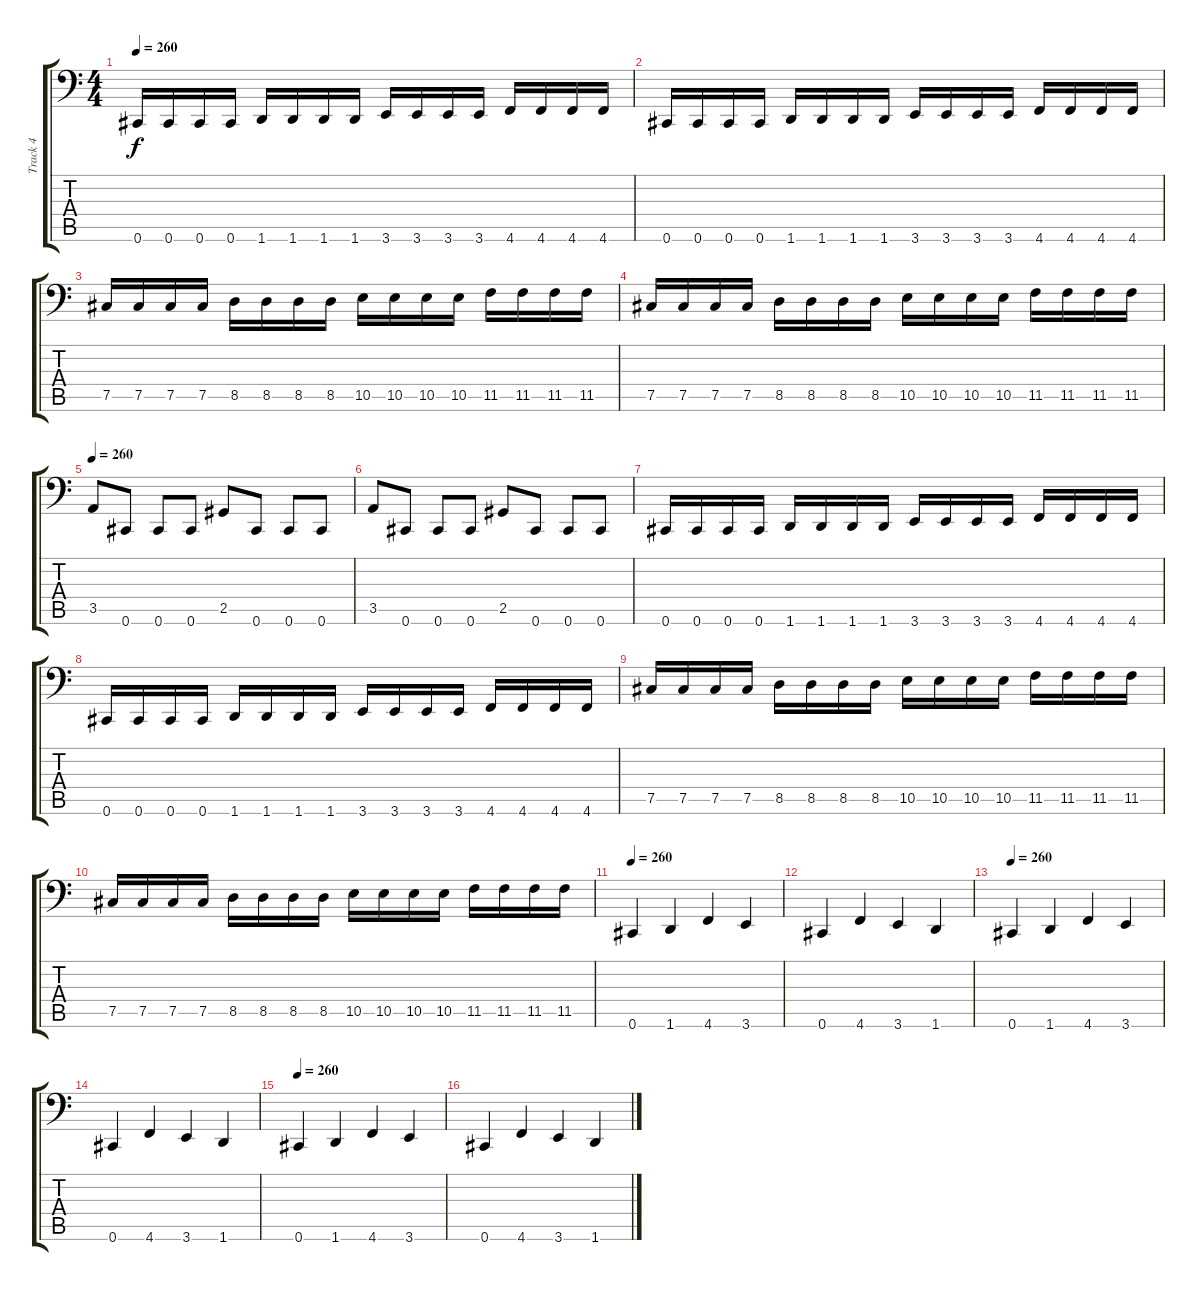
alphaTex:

\track ("Track 4" "Track 4") {instrument fretlessbass}
\staff {score tabs}
\tuning (Db3 Ab2 E2 B1 Gb1 Db1) {hide}
\ts (4 4)
\tempo 260
\clef f4
\ks c
0.6.16{dy f} 0.6.16 0.6.16 0.6.16 1.6.16 1.6.16 1.6.16 1.6.16 3.6.16 3.6.16 3.6.16 3.6.16 4.6.16 4.6.16 4.6.16 4.6.16 |
0.6.16 0.6.16 0.6.16 0.6.16 1.6.16 1.6.16 1.6.16 1.6.16 3.6.16 3.6.16 3.6.16 3.6.16 4.6.16 4.6.16 4.6.16 4.6.16 |
7.5.16 7.5.16 7.5.16 7.5.16 8.5.16 8.5.16 8.5.16 8.5.16 10.5.16 10.5.16 10.5.16 10.5.16 11.5.16 11.5.16 11.5.16 11.5.16 |
7.5.16 7.5.16 7.5.16 7.5.16 8.5.16 8.5.16 8.5.16 8.5.16 10.5.16 10.5.16 10.5.16 10.5.16 11.5.16 11.5.16 11.5.16 11.5.16 |
\tempo 260
3.5.8 0.6.8 0.6.8 0.6.8 2.5.8 0.6.8 0.6.8 0.6.8 |
3.5.8 0.6.8 0.6.8 0.6.8 2.5.8 0.6.8 0.6.8 0.6.8 |
0.6.16 0.6.16 0.6.16 0.6.16 1.6.16 1.6.16 1.6.16 1.6.16 3.6.16 3.6.16 3.6.16 3.6.16 4.6.16 4.6.16 4.6.16 4.6.16 |
0.6.16 0.6.16 0.6.16 0.6.16 1.6.16 1.6.16 1.6.16 1.6.16 3.6.16 3.6.16 3.6.16 3.6.16 4.6.16 4.6.16 4.6.16 4.6.16 |
7.5.16 7.5.16 7.5.16 7.5.16 8.5.16 8.5.16 8.5.16 8.5.16 10.5.16 10.5.16 10.5.16 10.5.16 11.5.16 11.5.16 11.5.16 11.5.16 |
7.5.16 7.5.16 7.5.16 7.5.16 8.5.16 8.5.16 8.5.16 8.5.16 10.5.16 10.5.16 10.5.16 10.5.16 11.5.16 11.5.16 11.5.16 11.5.16 |
\tempo 260
0.6.4 1.6.4 4.6.4 3.6.4 |
0.6.4 4.6.4 3.6.4 1.6.4 |
\tempo 260
0.6.4 1.6.4 4.6.4 3.6.4 |
0.6.4 4.6.4 3.6.4 1.6.4 |
\tempo 260
0.6.4 1.6.4 4.6.4 3.6.4 |
0.6.4 4.6.4 3.6.4 1.6.4
